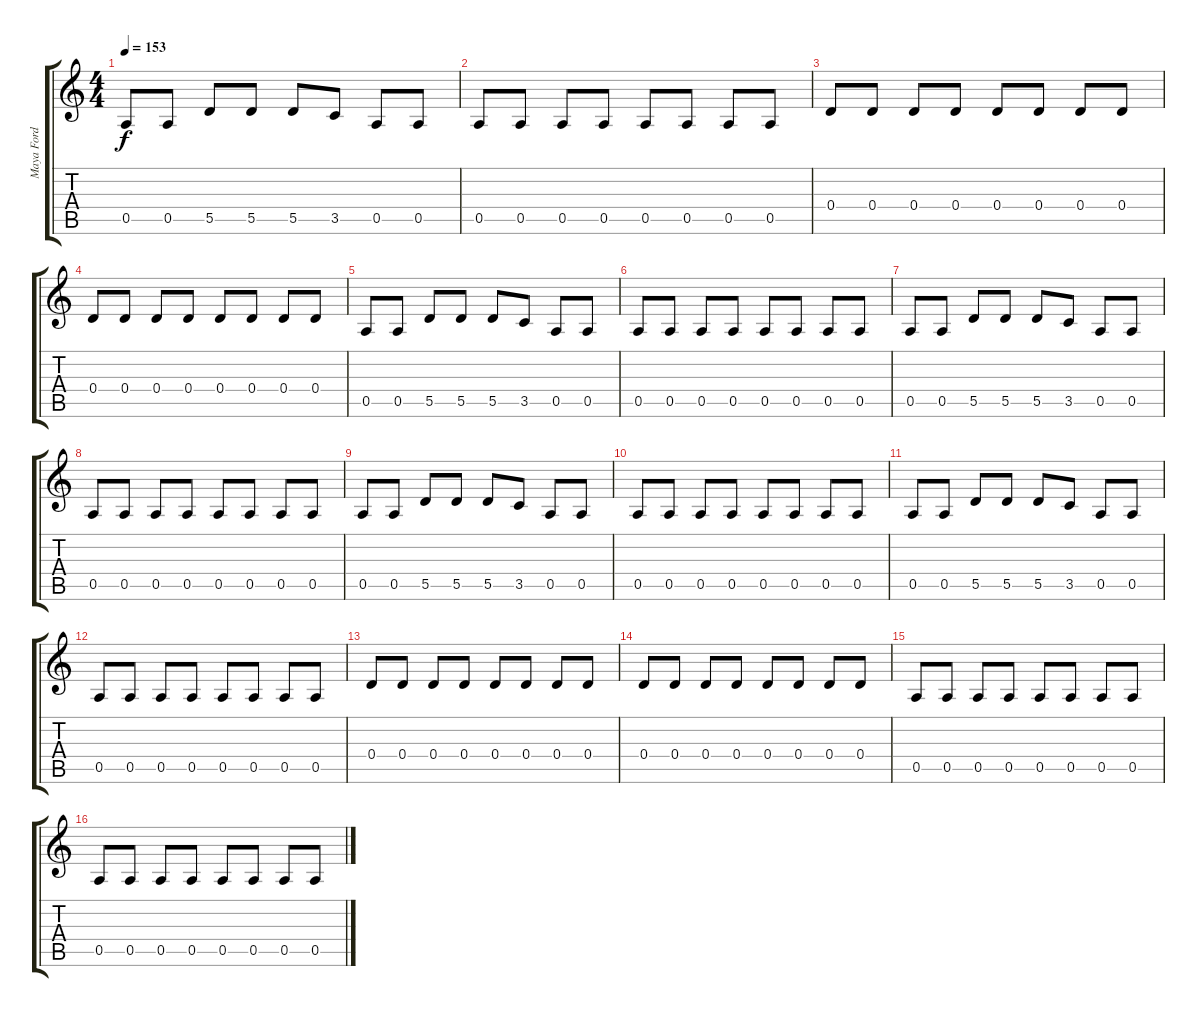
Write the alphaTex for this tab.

\track ("Maya Ford" "Maya Ford") {instrument electricbassfinger}
\staff {score tabs}
\tuning (E4 B3 G3 D3 A2 E2) {hide}
\ts (4 4)
\tempo 153
\clef g2
\ks c
0.5.8{dy f} 0.5.8 5.5.8 5.5.8 5.5.8 3.5.8 0.5.8 0.5.8 |
0.5.8 0.5.8 0.5.8 0.5.8 0.5.8 0.5.8 0.5.8 0.5.8 |
0.4.8 0.4.8 0.4.8 0.4.8 0.4.8 0.4.8 0.4.8 0.4.8 |
0.4.8 0.4.8 0.4.8 0.4.8 0.4.8 0.4.8 0.4.8 0.4.8 |
0.5.8 0.5.8 5.5.8 5.5.8 5.5.8 3.5.8 0.5.8 0.5.8 |
0.5.8 0.5.8 0.5.8 0.5.8 0.5.8 0.5.8 0.5.8 0.5.8 |
0.5.8 0.5.8 5.5.8 5.5.8 5.5.8 3.5.8 0.5.8 0.5.8 |
0.5.8 0.5.8 0.5.8 0.5.8 0.5.8 0.5.8 0.5.8 0.5.8 |
0.5.8 0.5.8 5.5.8 5.5.8 5.5.8 3.5.8 0.5.8 0.5.8 |
0.5.8 0.5.8 0.5.8 0.5.8 0.5.8 0.5.8 0.5.8 0.5.8 |
0.5.8 0.5.8 5.5.8 5.5.8 5.5.8 3.5.8 0.5.8 0.5.8 |
0.5.8 0.5.8 0.5.8 0.5.8 0.5.8 0.5.8 0.5.8 0.5.8 |
0.4.8 0.4.8 0.4.8 0.4.8 0.4.8 0.4.8 0.4.8 0.4.8 |
0.4.8 0.4.8 0.4.8 0.4.8 0.4.8 0.4.8 0.4.8 0.4.8 |
0.5.8 0.5.8 0.5.8 0.5.8 0.5.8 0.5.8 0.5.8 0.5.8 |
0.5.8 0.5.8 0.5.8 0.5.8 0.5.8 0.5.8 0.5.8 0.5.8
